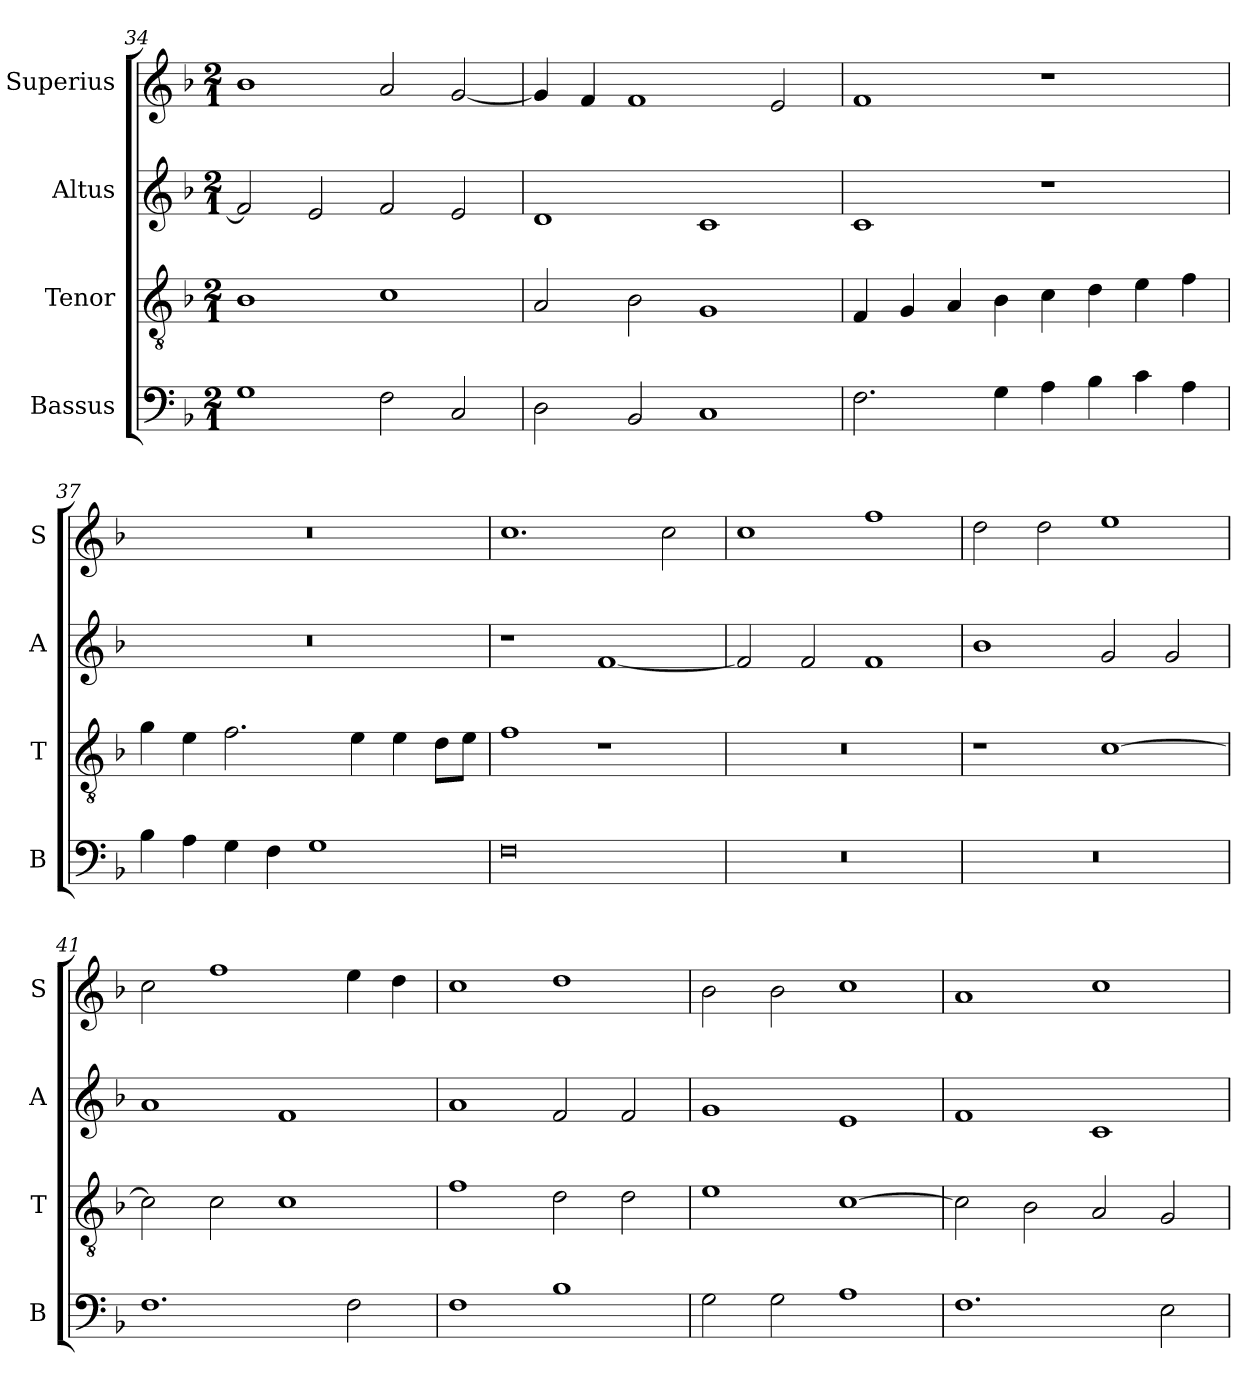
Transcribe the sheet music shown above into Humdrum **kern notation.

**kern	**kern	**kern	**kern
*part4	*part3	*part2	*part1
*staff4	*staff3	*staff2	*staff1
*I"Bassus	*I"Tenor	*I"Altus	*I"Superius
*I'B	*I'T	*I'A	*I'S
*clefF4	*clefGv2	*clefG2	*clefG2
*k[b-]	*k[b-]	*k[b-]	*k[b-]
*F:	*F:	*F:	*F:
*M2/1	*M2/1	*M2/1	*M2/1
=34	=34	=34	=34
1G	1B-	2f]	1b-
.	.	2e	.
2F	1c	2f	2a
2C	.	2e	[2g
=35	=35	=35	=35
2D	2A	1d	4g]
.	.	.	4f
2BB-	2B-	.	1f
1C	1G	1c	.
.	.	.	2e
=36	=36	=36	=36
2.F	4F	1c	1f
.	4G	.	.
.	4A	.	.
4G	4B-	.	.
4A	4c	1r	1r
4B-	4d	.	.
4c	4e	.	.
4A	4f	.	.
=37	=37	=37	=37
4B-	4g	0r	0r
4A	4e	.	.
4G	2.f	.	.
4F	.	.	.
1G	.	.	.
.	4e	.	.
.	4e	.	.
.	8dL	.	.
.	8eJ	.	.
=38	=38	=38	=38
0F	1f	1r	1.cc
.	1r	[1f	.
.	.	.	2cc
=39	=39	=39	=39
0r	0r	2f]	1cc
.	.	2f	.
.	.	1f	1ff
=40	=40	=40	=40
0r	1r	1b-	2dd
.	.	.	2dd
.	[1c	2g	1ee
.	.	2g	.
=41	=41	=41	=41
1.F	2c]	1a	2cc
.	2c	.	1ff
.	1c	1f	.
2F	.	.	4ee
.	.	.	4dd
=42	=42	=42	=42
1F	1f	1a	1cc
1B-	2d	2f	1dd
.	2d	2f	.
=43	=43	=43	=43
2G	1e	1g	2b-
2G	.	.	2b-
1A	[1c	1e	1cc
=44	=44	=44	=44
1.F	2c]	1f	1a
.	2B-	.	.
.	2A	1c	1cc
2E	2G	.	.
=	=	=	=
*-	*-	*-	*-
